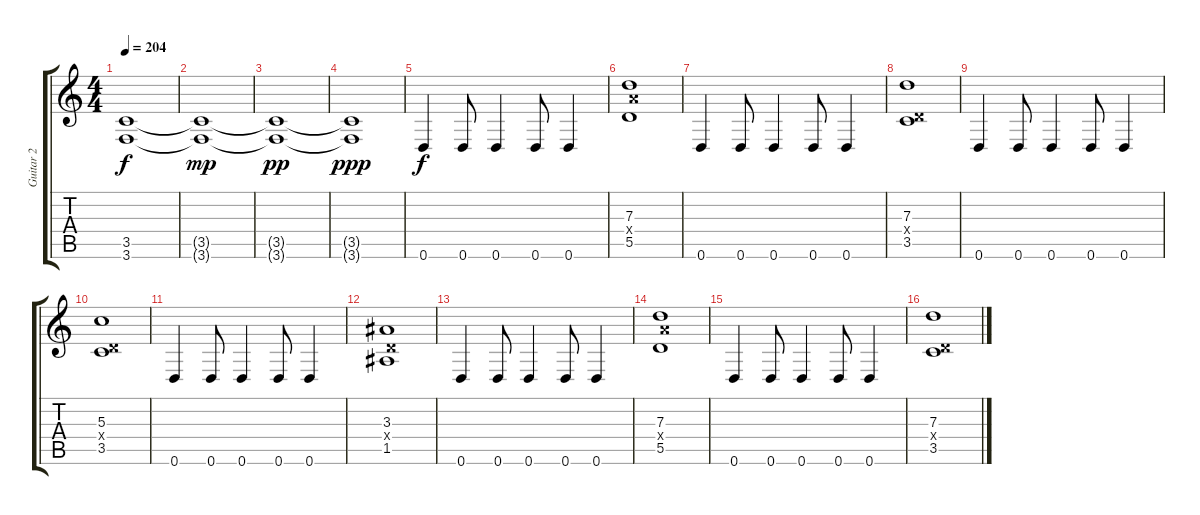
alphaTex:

\track ("Guitar 2" "Guitar 2") {instrument distortionguitar}
\staff {score tabs}
\tuning (E4 B3 G3 D3 A2 D2) {hide}
\ts (4 4)
\tempo 204
\clef g2
\ks c
(3.5 3.6).1{dy f} |
(3.5{t} 3.6{t}).1{dy mp} |
(3.5{t} 3.6{t}).1{dy pp} |
(3.5{t} 3.6{t}).1{dy ppp} |
0.6.4{dy f} 0.6.8 0.6.4 0.6.8 0.6.4 |
(7.3 7.4{x} 5.5).1 |
0.6.4 0.6.8 0.6.4 0.6.8 0.6.4 |
(7.3 0.4{x} 3.5).1 |
0.6.4 0.6.8 0.6.4 0.6.8 0.6.4 |
(5.3 0.4{x} 3.5).1 |
0.6.4 0.6.8 0.6.4 0.6.8 0.6.4 |
(3.3 0.4{x} 1.5).1 |
0.6.4 0.6.8 0.6.4 0.6.8 0.6.4 |
(7.3 7.4{x} 5.5).1 |
0.6.4 0.6.8 0.6.4 0.6.8 0.6.4 |
(7.3 0.4{x} 3.5).1
